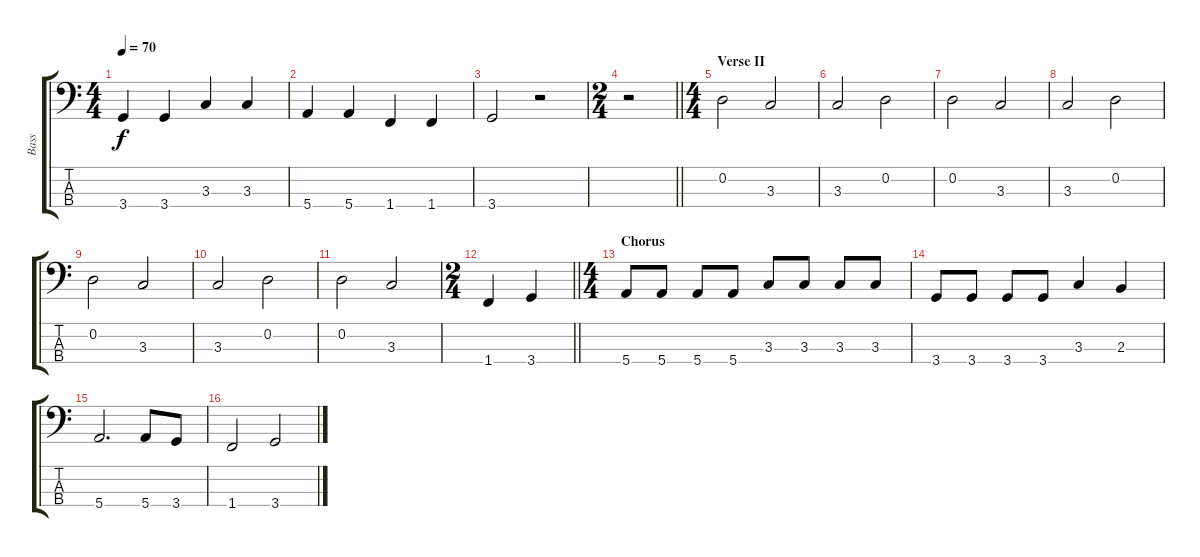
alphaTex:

\track ("Bass" "Bass") {instrument electricbassfinger}
\staff {score tabs}
\tuning (G2 D2 A1 E1) {hide}
\ts (4 4)
\tempo 70
\clef f4
\ks c
3.4.4{dy f} 3.4.4 3.3.4 3.3.4 |
5.4.4 5.4.4 1.4.4 1.4.4 |
3.4.2 r.2 |
\ts (2 4)
\barLineRight lightlight
r.2 |
\ts (4 4)
\section ("" "Verse II")
0.2.2 3.3.2 |
3.3.2 0.2.2 |
0.2.2 3.3.2 |
3.3.2 0.2.2 |
0.2.2 3.3.2 |
3.3.2 0.2.2 |
0.2.2 3.3.2 |
\ts (2 4)
\barLineRight lightlight
1.4.4 3.4.4 |
\ts (4 4)
\section ("" "Chorus")
5.4.8 5.4.8 5.4.8 5.4.8 3.3.8 3.3.8 3.3.8 3.3.8 |
3.4.8 3.4.8 3.4.8 3.4.8 3.3.4 2.3.4 |
5.4.2{d} 5.4.8 3.4.8 |
1.4.2 3.4.2
